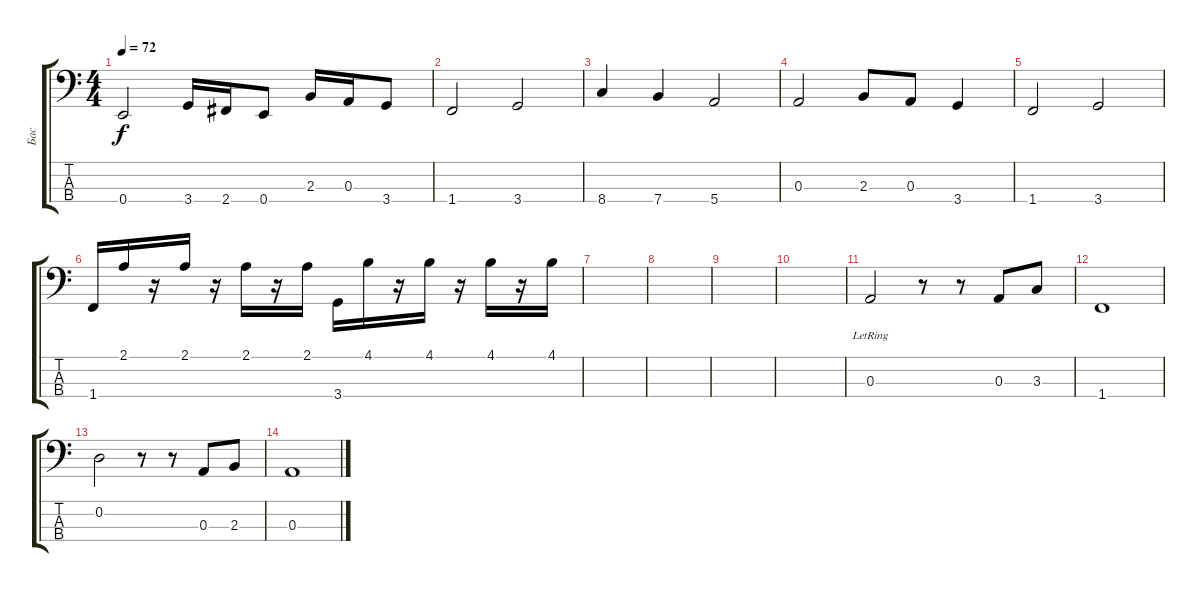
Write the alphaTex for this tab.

\track ("Бас" "Бас") {instrument electricbassfinger}
\staff {score tabs}
\tuning (G2 D2 A1 E1) {hide}
\ts (4 4)
\tempo 72
\clef f4
\ks c
0.4.2{dy f} 3.4.16 2.4.16 0.4.8 2.3.16 0.3.16 3.4.8 |
1.4.2 3.4.2 |
8.4.4 7.4.4 5.4.2 |
0.3.2 2.3.8 0.3.8 3.4.4 |
1.4.2 3.4.2 |
1.4.16 2.1.16 r.16 2.1.16 r.16 2.1.16 r.16 2.1.16 3.4.16 4.1.16 r.16 4.1.16 r.16 4.1.16 r.16 4.1.16 |
|
|
|
|
0.3{lr}.2 r.8 r.8 0.3.8 3.3.8 |
1.4.1 |
0.2.2 r.8 r.8 0.3.8 2.3.8 |
0.3.1
